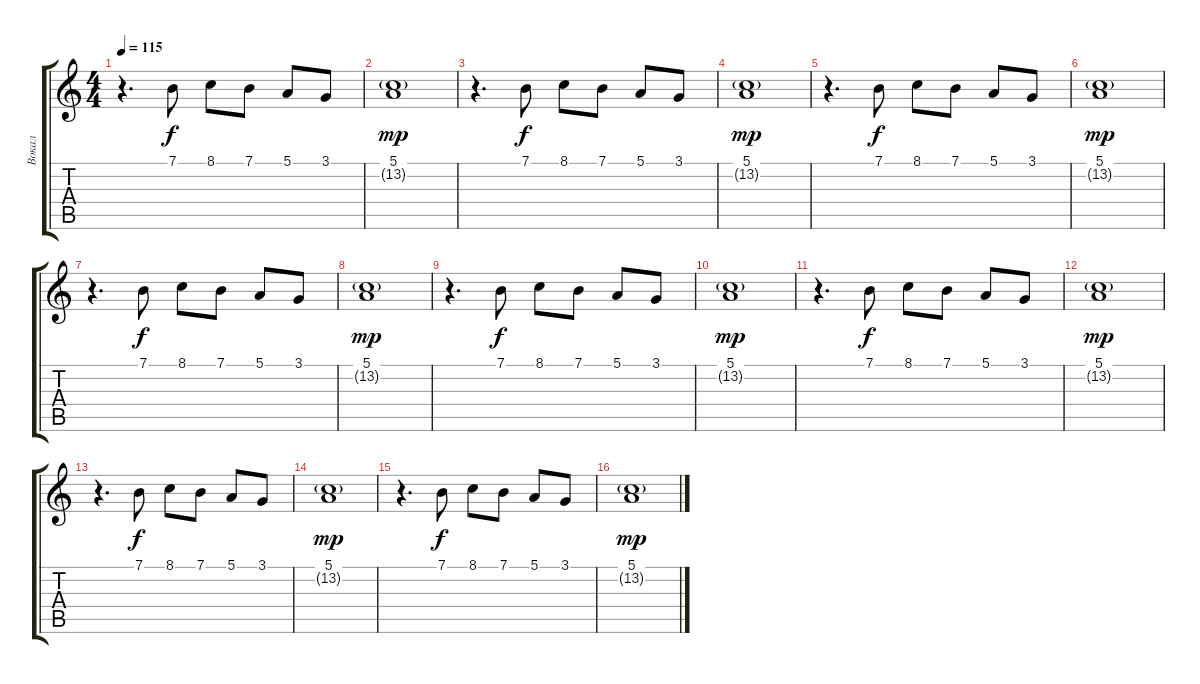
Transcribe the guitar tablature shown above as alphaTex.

\track ("Вокал" "Вокал") {instrument sopranosax}
\staff {score tabs}
\tuning (E4 B3 G3 D3 A2 E2) {hide}
\ts (4 4)
\tempo 115
\clef g2
\ks c
r.4{d dy mp} 7.1.8{dy f} 8.1.8 7.1.8 5.1.8 3.1.8 |
(5.1 13.2{g}).1{dy mp} |
r.4{d} 7.1.8{dy f} 8.1.8 7.1.8 5.1.8 3.1.8 |
(5.1 13.2{g}).1{dy mp} |
r.4{d} 7.1.8{dy f} 8.1.8 7.1.8 5.1.8 3.1.8 |
(5.1 13.2{g}).1{dy mp} |
r.4{d} 7.1.8{dy f} 8.1.8 7.1.8 5.1.8 3.1.8 |
(5.1 13.2{g}).1{dy mp} |
r.4{d} 7.1.8{dy f} 8.1.8 7.1.8 5.1.8 3.1.8 |
(5.1 13.2{g}).1{dy mp} |
r.4{d} 7.1.8{dy f} 8.1.8 7.1.8 5.1.8 3.1.8 |
(5.1 13.2{g}).1{dy mp} |
r.4{d} 7.1.8{dy f} 8.1.8 7.1.8 5.1.8 3.1.8 |
(5.1 13.2{g}).1{dy mp} |
r.4{d} 7.1.8{dy f} 8.1.8 7.1.8 5.1.8 3.1.8 |
(5.1 13.2{g}).1{dy mp}
